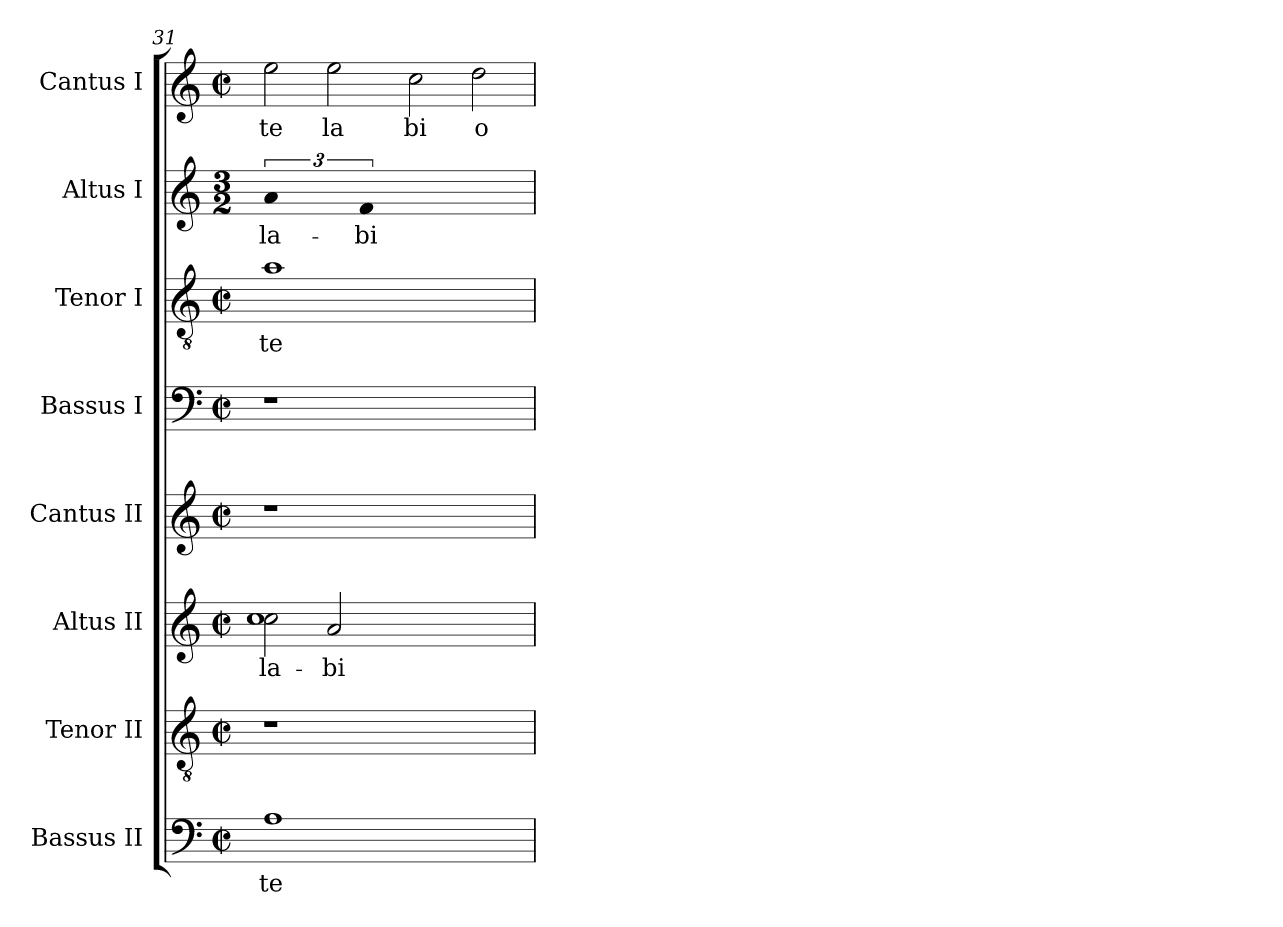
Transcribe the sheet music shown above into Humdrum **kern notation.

**kern	**text	**kern	**kern	**text	**kern	**kern	**kern	**text	**kern	**text	**kern	**text
*part8	*part8	*part7	*part6	*part6	*part5	*part4	*part3	*part3	*part2	*part2	*part1	*part1
*staff8	*staff8	*staff7	*staff6	*staff6	*staff5	*staff4	*staff3	*staff3	*staff2	*staff2	*staff1	*staff1
*I"Bassus II	*	*I"Tenor II	*I"Altus II	*	*I"Cantus II	*I"Bassus I	*I"Tenor I	*	*I"Altus I	*	*I"Cantus I	*
!!LO:LB:g=z
*clefF4	*	*clefGv2	*clefG2	*	*clefG2	*clefF4	*clefGv2	*	*clefG2	*	*clefG2	*
*M2/2	*	*M2/2	*M2/2	*	*M2/2	*M2/2	*M2/2	*	*M3/2	*	*M2/2	*
*met(c|)	*	*met(c|)	*met(c|)	*	*met(c|)	*met(c|)	*met(c|)	*	*	*	*met(c|)	*
=31	=31	=31	=31	=31	=31	=31	=31	=31	=31	=31	=31	=31
!	!LO:LY:b:cj	!	!	!LO:LY:b:cj	!	!	!	!	!	!	!	!
*	*	*	*^	*	*	*	*	*	*	*	*	*
!	!	!	!	!	!LO:LY:b:cj	!	!	!	!LO:LY:b:cj	!LO:N:vis=1	!LO:LY:b:cj	!	!LO:LY:b:cj
1A	te	1r	2cc\	1cc	la-	1r	1r	1a	-te	3%2a	la-	2ee\	te
!	!	!	!	!	!LO:LY:b:cj	!	!	!	!	!	!	!	!LO:LY:b:cj
.	.	.	2a/	.	-bi-	.	.	.	.	.	.	2ee\	la
!	!	!	!	!	!	!	!	!	!	!LO:N:vis=2	!LO:LY:b:cj	!	!
.	.	.	.	.	.	.	.	.	.	3f/	-bi-	.	.
!	!	!	!	!	!	!	!	!	!	!	!	!	!LO:LY:b:cj
1ryy	.	1ryy	1ryy	1ryy	.	1ryy	1ryy	1ryy	.	1ryy	.	2cc\	bi
!	!	!	!	!	!	!	!	!	!	!	!	!	!LO:LY:b:cj
.	.	.	.	.	.	.	.	.	.	.	.	2dd\	o
*	*	*	*v	*v	*	*	*	*	*	*	*	*	*
=	=	=	=	=	=	=	=	=	=	=	=	=
*-	*-	*-	*-	*-	*-	*-	*-	*-	*-	*-	*-	*-
